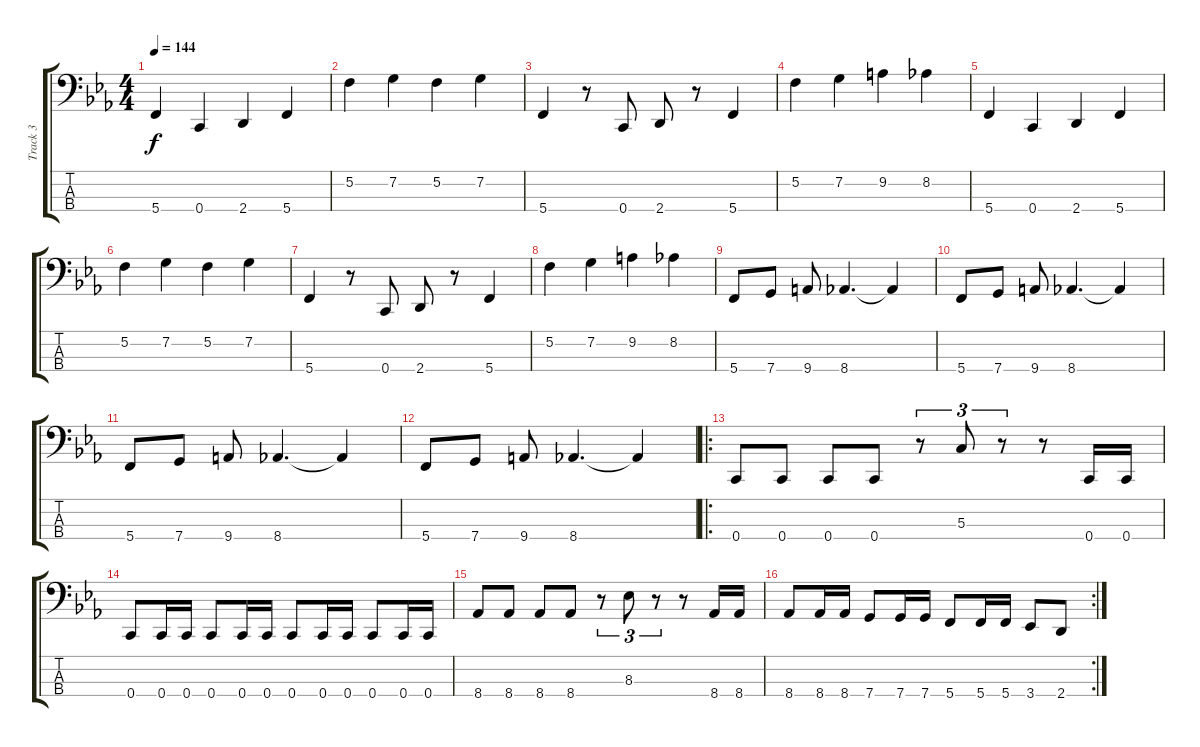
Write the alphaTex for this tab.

\track ("Track 3" "Track 3") {instrument distortionguitar}
\staff {score tabs}
\tuning (F2 C2 G1 C1) {hide}
\ts (4 4)
\tempo 144
\clef f4
\ks cminor
5.4.4{dy f} 0.4.4 2.4.4 5.4.4 |
5.2.4 7.2.4 5.2.4 7.2.4 |
5.4.4 r.8 0.4.8 2.4.8 r.8 5.4.4 |
5.2.4 7.2.4 9.2.4 8.2.4 |
5.4.4 0.4.4 2.4.4 5.4.4 |
5.2.4 7.2.4 5.2.4 7.2.4 |
5.4.4 r.8 0.4.8 2.4.8 r.8 5.4.4 |
5.2.4 7.2.4 9.2.4 8.2.4 |
5.4.8 7.4.8 9.4.8 8.4.4{d} 8.4{t}.4 |
5.4.8 7.4.8 9.4.8 8.4.4{d} 8.4{t}.4 |
5.4.8 7.4.8 9.4.8 8.4.4{d} 8.4{t}.4 |
5.4.8 7.4.8 9.4.8 8.4.4{d} 8.4{t}.4 |
\ro
0.4.8 0.4.8 0.4.8 0.4.8 r.8{tu (3 2)} 5.3.8{tu (3 2)} r.8{tu (3 2)} r.8 0.4.16 0.4.16 |
0.4.8 0.4.16 0.4.16 0.4.8 0.4.16 0.4.16 0.4.8 0.4.16 0.4.16 0.4.8 0.4.16 0.4.16 |
8.4.8 8.4.8 8.4.8 8.4.8 r.8{tu (3 2)} 8.3.8{tu (3 2)} r.8{tu (3 2)} r.8 8.4.16 8.4.16 |
\rc 2
8.4.8 8.4.16 8.4.16 7.4.8 7.4.16 7.4.16 5.4.8 5.4.16 5.4.16 3.4.8 2.4.8
